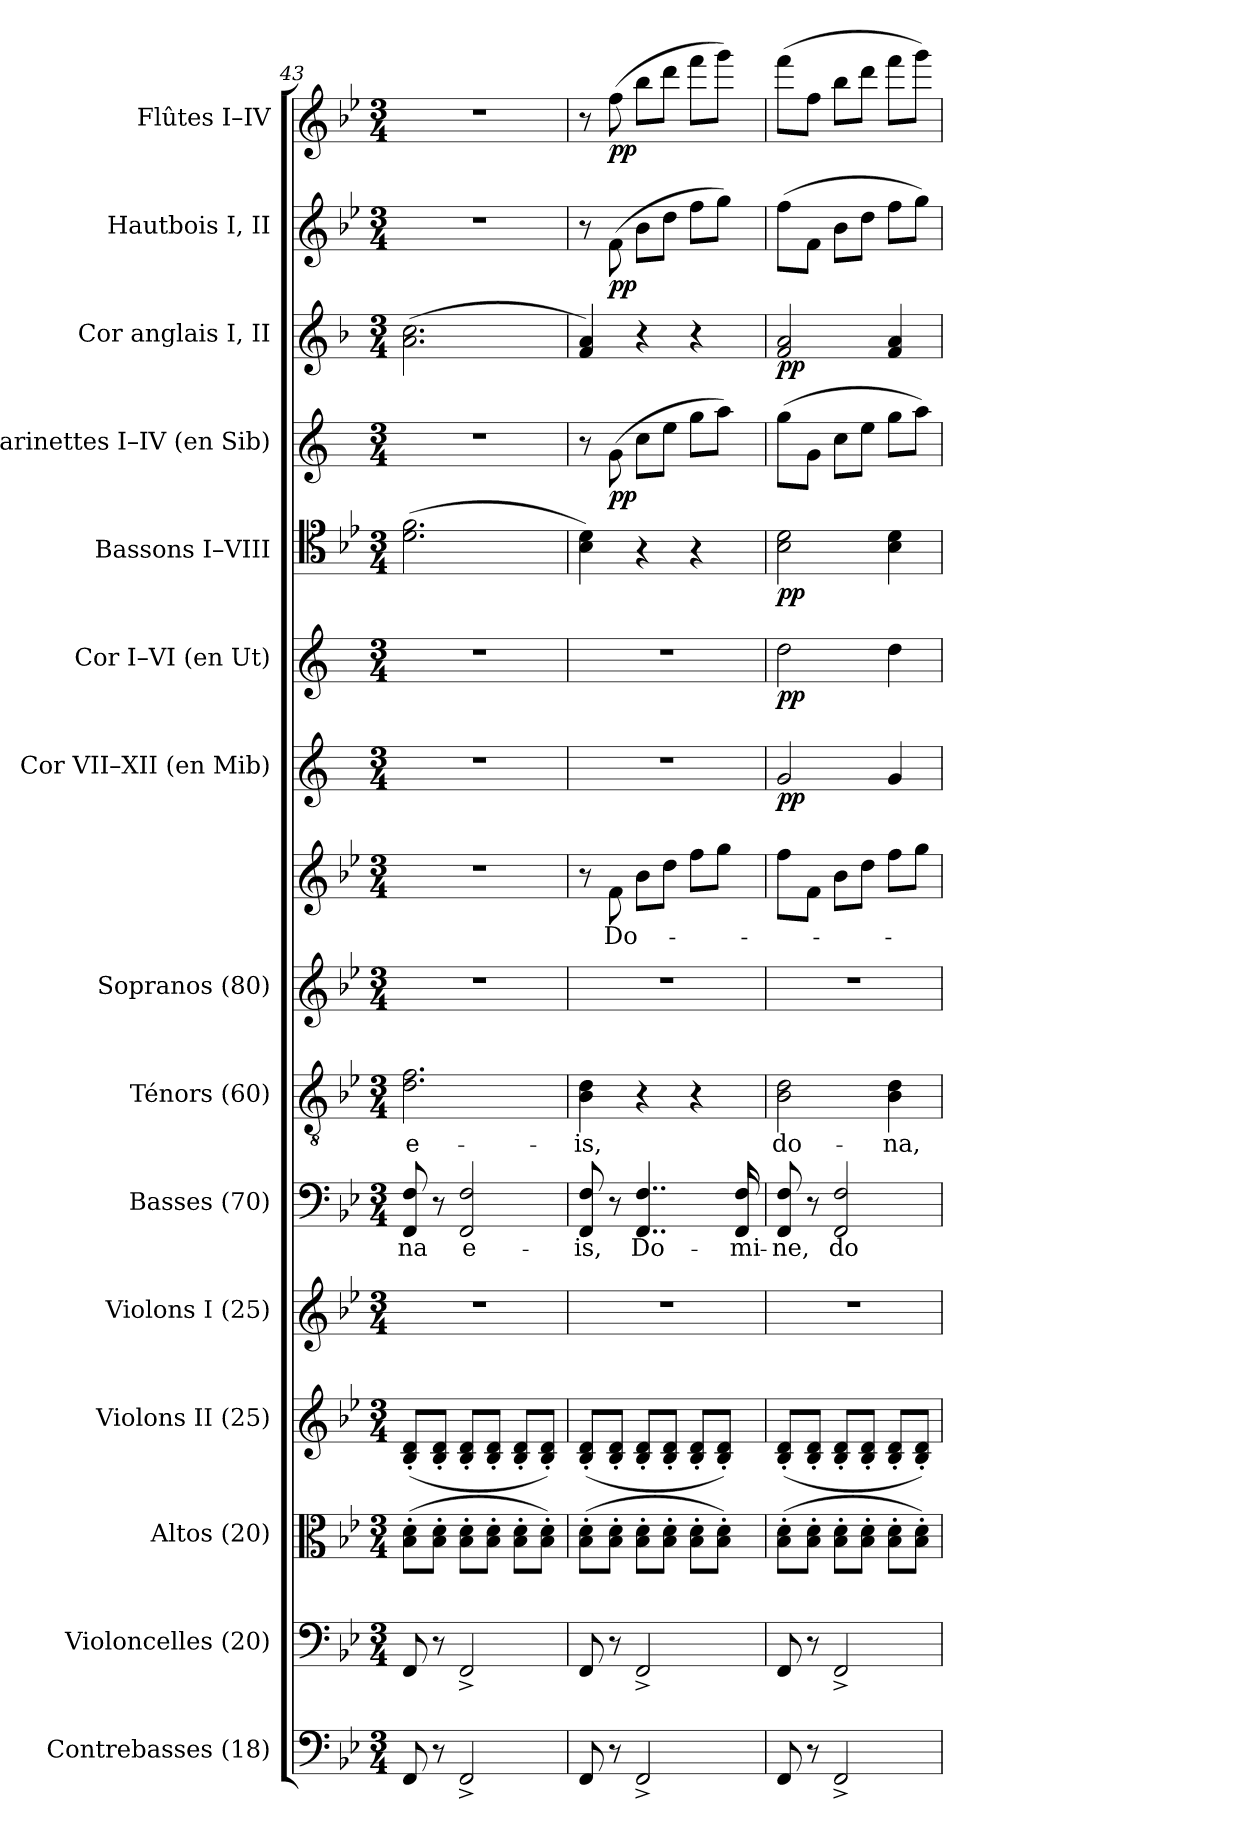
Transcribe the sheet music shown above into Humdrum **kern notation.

**kern	**kern	**kern	**kern	**kern	**kern	**text	**kern	**text	**kern	**kern	**text	**kern	**dynam	**kern	**dynam	**kern	**dynam	**kern	**dynam	**kern	**dynam	**kern	**dynam	**kern	**dynam
*part15	*part14	*part13	*part12	*part11	*part10	*part10	*part9	*part9	*part8	*part8	*part8	*part7	*part7	*part6	*part6	*part5	*part5	*part4	*part4	*part3	*part3	*part2	*part2	*part1	*part1
*staff16	*staff15	*staff14	*staff13	*staff12	*staff11	*staff11	*staff10	*staff10	*staff9	*staff8	*staff8	*staff7	*staff7	*staff6	*staff6	*staff5	*staff5	*staff4	*staff4	*staff3	*staff3	*staff2	*staff2	*staff1	*staff1
*I"Contrebasses (18)	*I"Violoncelles (20)	*I"Altos (20)	*I"Violons II (25)	*I"Violons I (25)	*I"Basses (70)	*	*I"Ténors (60)	*	*I"Sopranos (80)	*	*	*I"Cor VII–XII (en Mib)	*	*I"Cor I–VI (en Ut)	*	*I"Bassons I–VIII	*	*I"Clarinettes I–IV (en Sib)	*	*I"Cor anglais I, II	*	*I"Hautbois I, II	*	*I"Flûtes I–IV	*
*I'Cb.	*I'Vlles	*I'Altos	*I'Vns II	*I'Vns I	*I'Basses	*	*I'Tén.	*	*I'Sopr.	*	*	*I'Cor (Mib)	*	*I'Cor (Ut)	*	*I'Bns	*	*I'Cl. (Sib)	*	*I'C. a.	*	*I'Hb.	*	*I'Fl.	*
*clefF4	*clefF4	*clefC3	*clefG2	*clefG2	*clefF4	*	*clefGv2	*	*clefG2	*clefG2	*	*clefG2	*	*clefG2	*	*clefC4	*	*clefG2	*	*clefG2	*	*clefG2	*	*clefG2	*
*ITrd7c12	*	*	*	*	*	*	*ITrd7c12	*	*	*	*	*ITrd5c9	*	*ITrd7c12	*	*	*	*ITrd1c2	*	*ITrd4c7	*	*	*	*	*
*k[b-e-]	*k[b-e-]	*k[b-e-]	*k[b-e-]	*k[b-e-]	*k[b-e-]	*	*k[b-e-]	*	*k[b-e-]	*k[b-e-]	*	*k[b-e-a-]	*	*k[]	*	*k[b-e-]	*	*k[b-e-]	*	*k[b-e-]	*	*k[b-e-]	*	*k[b-e-]	*
*B-:	*B-:	*B-:	*B-:	*B-:	*B-:	*	*B-:	*	*B-:	*B-:	*	*E-:	*	*C:	*	*B-:	*	*B-:	*	*B-:	*	*B-:	*	*B-:	*
*M3/4	*M3/4	*M3/4	*M3/4	*M3/4	*M3/4	*	*M3/4	*	*M3/4	*M3/4	*	*M3/4	*	*M3/4	*	*M3/4	*	*M3/4	*	*M3/4	*	*M3/4	*	*M3/4	*
=43	=43	=43	=43	=43	=43	=43	=43	=43	=43	=43	=43	=43	=43	=43	=43	=43	=43	=43	=43	=43	=43	=43	=43	=43	=43
!	!	!	!	!LO:N:vis=1	!	!	!	!	!	!	!	!	!	!	!	!	!	!	!	!	!	!	!	!	!
!	!	!	!	!	!	!LO:LY:b:color=#000000	!	!	!	!	!	!	!	!	!	!	!	!	!	!	!	!	!	!	!
!	!	!	!	!	!	!	!	!LO:LY:b:color=#000000	!LO:N:vis=1	!LO:N:vis=1	!	!LO:N:vis=1	!	!LO:N:vis=1	!	!	!	!LO:N:vis=1	!	!	!	!LO:N:vis=1	!	!LO:N:vis=1	!
8FFFi/	8FFi/	(8B-i'\ 8di'\L	(8B-i'/ 8di'/L	2.r	8FFi/ 8Fi	-na	2.Di\ 2.Fi	e-	2.r	2.r	.	2.r	.	2.r	.	(2.di\ 2.fi	.	2.r	.	(2.di\ 2.fi	.	2.r	.	2.r	.
8r	8r	8B-i'\ 8di'\J	8B-i'/ 8di'/J	.	8r	.	.	.	.	.	.	.	.	.	.	.	.	.	.	.	.	.	.	.	.
!	!	!	!	!	!	!LO:LY:b:color=#000000	!	!	!	!	!	!	!	!	!	!	!	!	!	!	!	!	!	!	!
2FFF^i/	2FF^i/	8B-i'\ 8di'\L	8B-i'/ 8di'/L	.	2FFi/ 2Fi	e-	.	.	.	.	.	.	.	.	.	.	.	.	.	.	.	.	.	.	.
.	.	8B-i'\ 8di'\J	8B-i'/ 8di'/J	.	.	.	.	.	.	.	.	.	.	.	.	.	.	.	.	.	.	.	.	.	.
.	.	8B-i'\ 8di'\L	8B-i'/ 8di'/L	.	.	.	.	.	.	.	.	.	.	.	.	.	.	.	.	.	.	.	.	.	.
.	.	8B-i'\ 8di'\J)	8B-i'/ 8di'/J)	.	.	.	.	.	.	.	.	.	.	.	.	.	.	.	.	.	.	.	.	.	.
=44	=44	=44	=44	=44	=44	=44	=44	=44	=44	=44	=44	=44	=44	=44	=44	=44	=44	=44	=44	=44	=44	=44	=44	=44	=44
!	!	!	!	!LO:N:vis=1	!	!	!	!	!	!	!	!	!	!	!	!	!	!	!	!	!	!	!	!	!
!	!	!	!	!	!	!LO:LY:b:color=#000000	!	!	!	!	!	!	!	!	!	!	!	!	!	!	!	!	!	!	!
!	!	!	!	!	!	!	!	!LO:LY:b:color=#000000	!LO:N:vis=1	!	!	!LO:N:vis=1	!	!LO:N:vis=1	!	!	!	!	!	!	!	!	!	!	!
8FFFi/	8FFi/	(8B-i'\ 8di'\L	(8B-i'/ 8di'/L	2.r	8FFi/ 8Fi	-is,	4BB-i\ 4Di	-is,	2.r	8r	.	2.r	.	2.r	.	4B-i\ 4di)	.	8r	.	4B-i/ 4di)	.	8r	.	8r	.
!	!	!	!	!	!	!	!	!	!	!	!LO:LY:b:color=#000000	!	!	!	!	!	!	!	!	!	!	!	!	!	!
8r	8r	8B-i'\ 8di'\J	8B-i'/ 8di'/J	.	8r	.	.	.	.	8fi\	Do-	.	.	.	.	.	.	(8fi\	pp	.	.	(8fi\	pp	(8ffi\	pp
!	!	!	!	!	!	!LO:LY:b:color=#000000	!	!	!	!	!	!	!	!	!	!	!	!	!	!	!	!	!	!	!
2FFF^i/	2FF^i/	8B-i'\ 8di'\L	8B-i'/ 8di'/L	.	4..FFi/ 4..Fi	Do-	4r	.	.	8b-i\L	.	.	.	.	.	4r	.	8b-i\L	.	4r	.	8b-i\L	.	8bb-i\L	.
.	.	8B-i'\ 8di'\J	8B-i'/ 8di'/J	.	.	.	.	.	.	8ddi\J	.	.	.	.	.	.	.	8ddi\J	.	.	.	8ddi\J	.	8dddi\J	.
.	.	8B-i'\ 8di'\L	8B-i'/ 8di'/L	.	.	.	4r	.	.	8ffi\L	.	.	.	.	.	4r	.	8ffi\L	.	4r	.	8ffi\L	.	8fffi\L	.
.	.	8B-i'\ 8di'\J)	8B-i'/ 8di'/J)	.	.	.	.	.	.	8ggi\J	.	.	.	.	.	.	.	8ggi\J)	.	.	.	8ggi\J)	.	8gggi\J)	.
!	!	!	!	!	!	!LO:LY:b:color=#000000	!	!	!	!	!	!	!	!	!	!	!	!	!	!	!	!	!	!	!
.	.	.	.	.	16FFi/ 16Fi	-mi-	.	.	.	.	.	.	.	.	.	.	.	.	.	.	.	.	.	.	.
=45	=45	=45	=45	=45	=45	=45	=45	=45	=45	=45	=45	=45	=45	=45	=45	=45	=45	=45	=45	=45	=45	=45	=45	=45	=45
!	!	!	!	!LO:N:vis=1	!	!	!	!	!	!	!	!	!	!	!	!	!	!	!	!	!	!	!	!	!
!	!	!	!	!	!	!LO:LY:b:color=#000000	!	!	!	!	!	!	!	!	!	!	!	!	!	!	!	!	!	!	!
!	!	!	!	!	!	!	!	!LO:LY:b:color=#000000	!LO:N:vis=1	!	!	!	!	!	!	!	!	!	!	!	!	!	!	!	!
8FFFi/	8FFi/	(8B-i'\ 8di'\L	(8B-i'/ 8di'/L	2.r	8FFi/ 8Fi	-ne,	2BB-i\ 2Di	do-	2.r	8ffi\L	.	2B-i/	pp	2di\	pp	2B-i\ 2di	pp	(8ffi\L	.	2B-i/ 2di	pp	(8ffi\L	.	(8fffi\L	.
8r	8r	8B-i'\ 8di'\J	8B-i'/ 8di'/J	.	8r	.	.	.	.	8fi\J	.	.	.	.	.	.	.	8fi\J	.	.	.	8fi\J	.	8ffi\J	.
!	!	!	!	!	!	!LO:LY:b:color=#000000	!	!	!	!	!	!	!	!	!	!	!	!	!	!	!	!	!	!	!
2FFF^i/	2FF^i/	8B-i'\ 8di'\L	8B-i'/ 8di'/L	.	2FFi/ 2Fi	do-	.	.	.	8b-i\L	.	.	.	.	.	.	.	8b-i\L	.	.	.	8b-i\L	.	8bb-i\L	.
.	.	8B-i'\ 8di'\J	8B-i'/ 8di'/J	.	.	.	.	.	.	8ddi\J	.	.	.	.	.	.	.	8ddi\J	.	.	.	8ddi\J	.	8dddi\J	.
!	!	!	!	!	!	!	!	!LO:LY:b:color=#000000	!	!	!	!	!	!	!	!	!	!	!	!	!	!	!	!	!
.	.	8B-i'\ 8di'\L	8B-i'/ 8di'/L	.	.	.	4BB-i\ 4Di	-na,	.	8ffi\L	.	4B-i/	.	4di\	.	4B-i\ 4di	.	8ffi\L	.	4B-i/ 4di	.	8ffi\L	.	8fffi\L	.
.	.	8B-i'\ 8di'\J)	8B-i'/ 8di'/J)	.	.	.	.	.	.	8ggi\J	.	.	.	.	.	.	.	8ggi\J)	.	.	.	8ggi\J)	.	8gggi\J)	.
=	=	=	=	=	=	=	=	=	=	=	=	=	=	=	=	=	=	=	=	=	=	=	=	=	=
*-	*-	*-	*-	*-	*-	*-	*-	*-	*-	*-	*-	*-	*-	*-	*-	*-	*-	*-	*-	*-	*-	*-	*-	*-	*-
